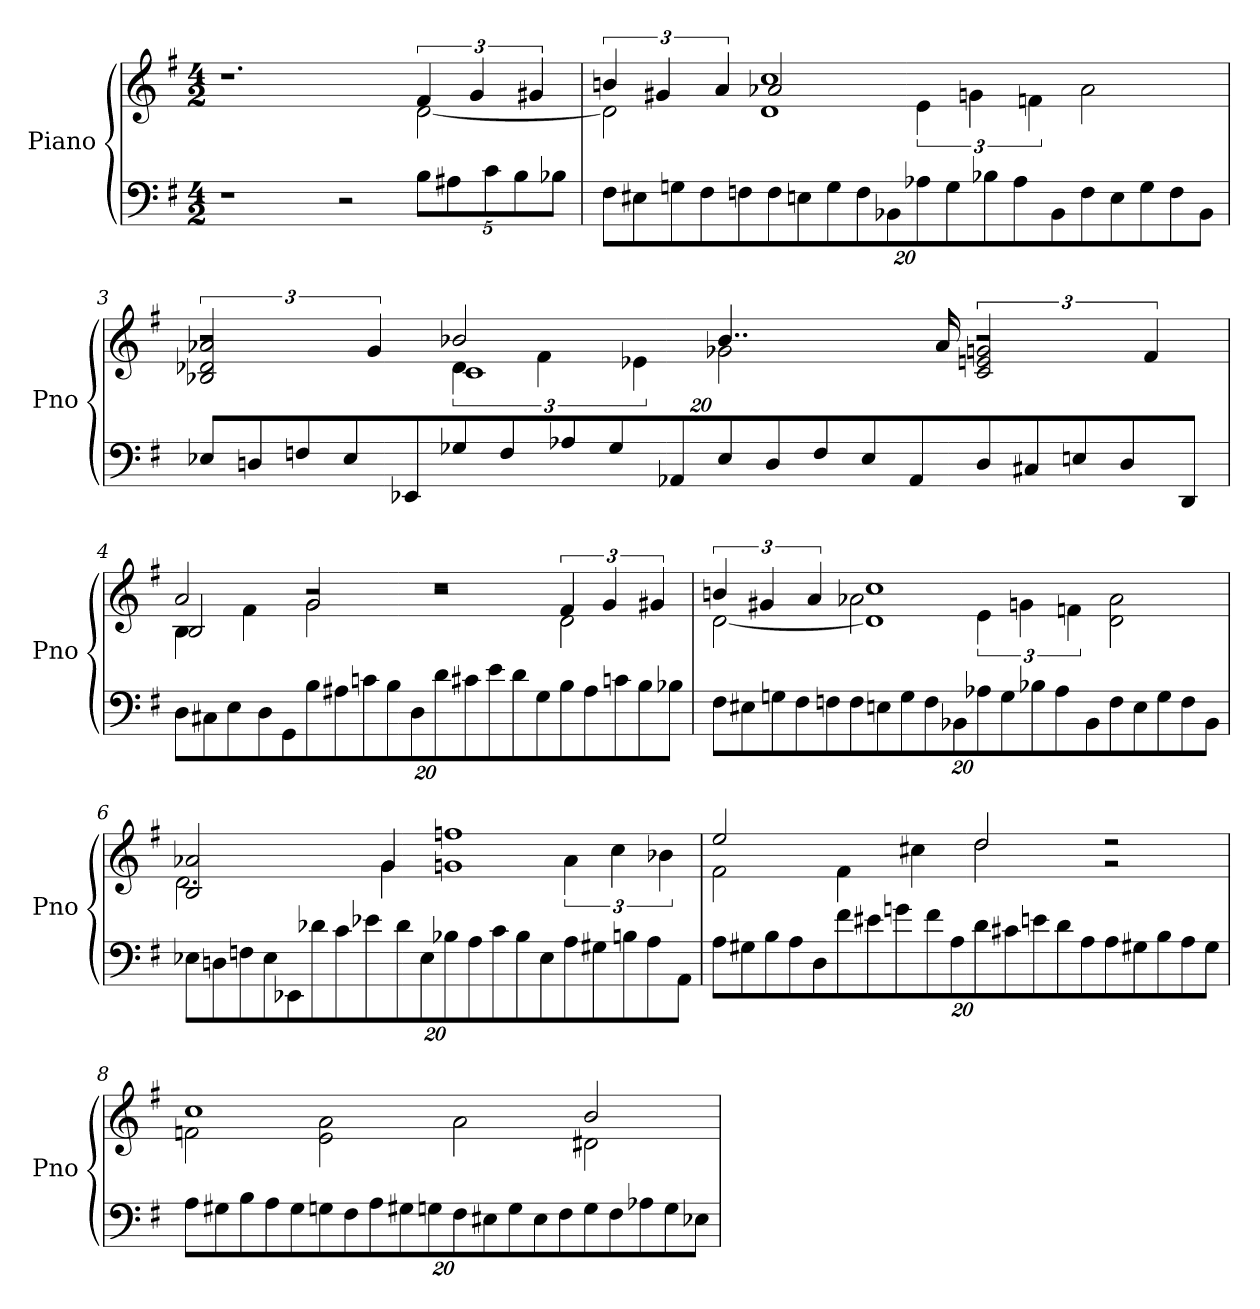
**kern	**kern
*part2	*part1
*staff2	*staff1
*I"Piano	*I"Piano
*I'Pno	*I'Pno
*clefF4	*clefG2
*k[f#]	*k[f#]
*M4/2	*M4/2
=1	=1
*	*^
1r	1.ryy	1.r
2r	.	.
*Xbrackettup	*	*
10B\L	6f#/	[2d\
10A#X\	.	.
.	6g/	.
10c\	.	.
10B\	.	.
.	6g#X/	.
10B-X\J	.	.
=2	=2	=2
10F#\L	6bn/	2d\]
10E#X\	.	.
.	6g#X/	.
10Gn\	.	.
10F#\	.	.
.	6a/	.
10Fn\	.	.
10F\	2a-X/	1d 1cc
10En\	.	.
10G\	.	.
10F\	.	.
10BB-X\	.	.
10A-X\	6e\	.
10G\	.	.
.	6gn\	.
10B-X\	.	.
10A-\	.	.
.	6fn\	.
10BB-\	.	.
10F\	2ryy	2a-\
10E\	.	.
10G\	.	.
10F\	.	.
10BB-\J	.	.
!!LO:LB:g=z
=3	=3	=3
*	*	*^
10E-X/L	3B-X/ 3d-X/ 3a-X/	2r	2r
10Dn/	.	.	.
10Fn/	.	.	.
10E-/	.	.	.
.	6g/	.	.
10EE-X/	.	.	.
10G-X/	2b-X/	6d-\	1c
10F/	.	.	.
.	.	6f#\	.
10A-X/	.	.	.
10G-/	.	.	.
.	.	6e-X\	.
10AA-X/	.	.	.
10E-/	4..b-/	2g-X\	.
10D/	.	.	.
10F/	.	.	.
10E-/	.	.	.
10AA-/	.	.	.
.	16a-/	.	.
10D/	3c/ 3en/ 3gn/	2r	2r
10C#X/	.	.	.
10En/	.	.	.
10D/	.	.	.
.	6f#/	.	.
10DD/J	.	.	.
!!LO:LB:g=z	!!	!!
=4	=4	=4	=4
10D\L	2a/	4B\	2B/
10C#X\	.	.	.
10E\	.	.	.
.	.	4f#\	.
10D\	.	.	.
10GG\	.	.	.
10B\	2g/	2g\	2r
10A#X\	.	.	.
10cn\	.	.	.
10B\	.	.	.
10D\	.	.	.
10d\	2r	2r	1r
10c#X\	.	.	.
10e\	.	.	.
10d\	.	.	.
10G\	.	.	.
10B\	6f#/	2d\	.
10A#\	.	.	.
.	6g/	.	.
10cn\	.	.	.
10B\	.	.	.
.	6g#X/	.	.
10B-X\J	.	.	.
*	*	*v	*v
!!LO:LB:g=z
=5	=5	=5
10F#\L	6bn/	[2d\
10E#X\	.	.
.	6g#X/	.
10Gn\	.	.
10F#\	.	.
.	6a/	.
10Fn\	.	.
10F\	2a-X\	1d] 1cc
10En\	.	.
10G\	.	.
10F\	.	.
10BB-X\	.	.
10A-X\	6e\	.
10G\	.	.
.	6gn\	.
10B-X\	.	.
10A-\	.	.
.	6fn\	.
10BB-\	.	.
10F\	2ryy	2d\ 2a-\
10E\	.	.
10G\	.	.
10F\	.	.
10BB-\J	.	.
!!LO:LB:g=z	!!
=6	=6	=6
10E-X\L	2B/ 2a-X/	2.d\
10Dn\	.	.
10Fn\	.	.
10E-\	.	.
10EE-X\	.	.
10d-X\	4ryy	.
10c\	.	.
10e-X\	.	.
.	4g/	4g\
10d-\	.	.
10E-\	.	.
10B-X\	2ryy	1gn 1ffn
10A\	.	.
10c\	.	.
10B-\	.	.
10E-\	.	.
10A\	6a-\	.
10G#X\	.	.
.	6cc\	.
10Bn\	.	.
10A\	.	.
.	6b-X\	.
10AA\J	.	.
!!LO:PB:g=z	!!
=7	=7	=7
10A\L	2ee/	2f#\
10G#X\	.	.
10B\	.	.
10A\	.	.
10D\	.	.
10f#\	2ryy	4f#\
10e#X\	.	.
10gn\	.	.
.	.	4cc#X\
10f#\	.	.
10A\	.	.
10d\	2dd/	2dd\
10c#X\	.	.
10en\	.	.
10d\	.	.
10A\	.	.
10A\	2r	2r
10G#X\	.	.
10B\	.	.
10A\	.	.
10G#\J	.	.
=8	=8	=8
10A\L	1cc	2fn\
10G#X\	.	.
10B\	.	.
10A\	.	.
10G#\	.	.
10Gn\	.	2e\ 2a\
10F#\	.	.
10A\	.	.
10G#X\	.	.
10Gn\	.	.
10F#\	2ryy	2a\
10E#X\	.	.
10G\	.	.
10E#\	.	.
10F#\	.	.
10G\	2b/	2d#X\
10F#\	.	.
10A-X\	.	.
10G\	.	.
10E-X\J	.	.
*	*v	*v
=	=
*-	*-
